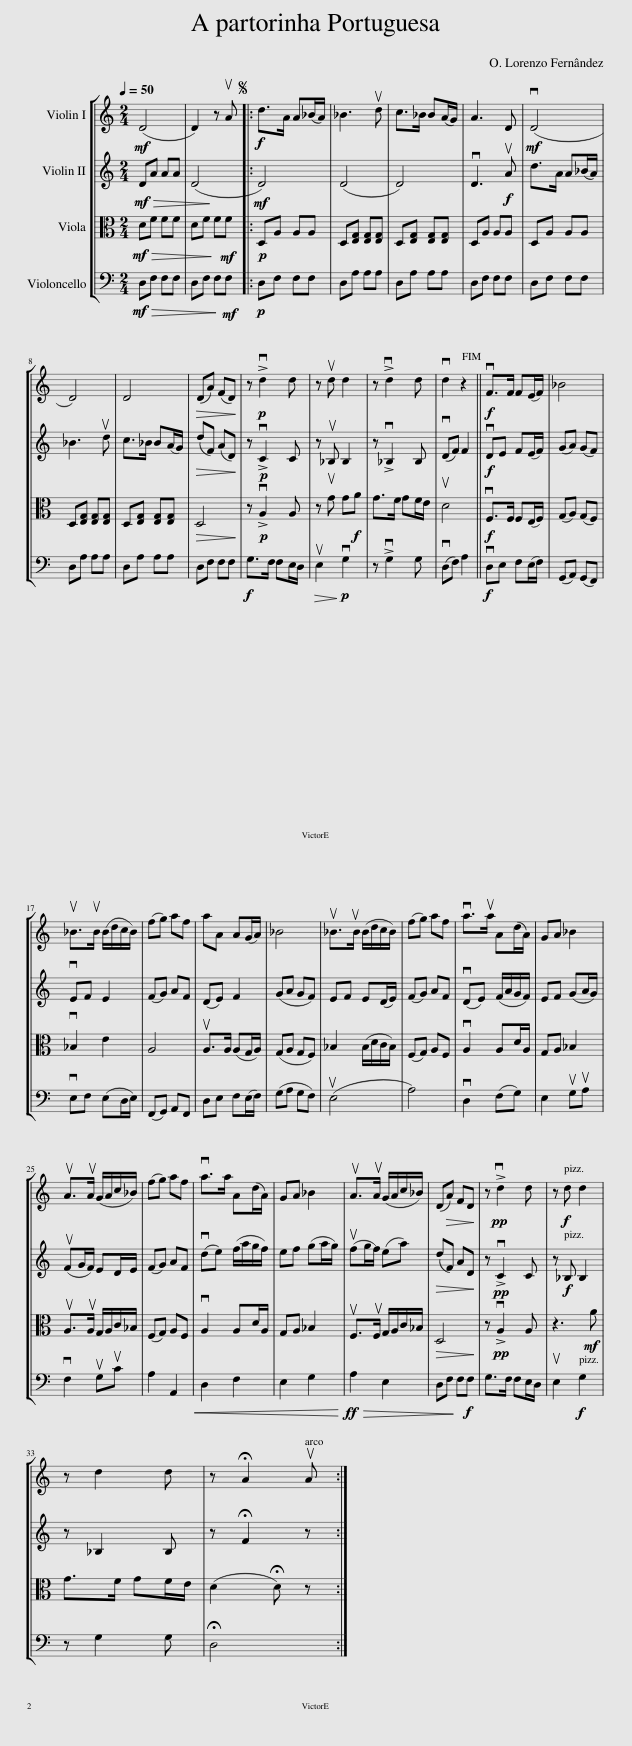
X:1
%%score [ 1 2 3 4 ]
L:1/8
Q:1/4=50
M:2/4
I:linebreak $
K:C
V:1 treble
V:2 treble
V:3 alto
V:4 bass
V:1
!mf! (D4 | D2) z uA |:S!f! d>A A(_B/A/) | _B3 ud | c>_B B(A/G/) | %5
 A3 D |!mf! (vD4 |$ D4) | D4 |!>(! (DA) (FD)!>)! | %10
 z!p! !>!vd2 d | z ud d2 | z !>!vd2 d | vd2 z2 ||!f! vF>F F(E/F/) | %15
 _B4 |$ u_B>uB (B/d/)c/B/ | (fg) af | aA A(G/A/) | _B4 | %20
 u_B>uB (B/d/c/B/) | (fg) af | va>ua A(d/A/) | GA _B2 |$ uA>uA (G/A/)c/_B/ | %25
 (fg) af | va>a A(d/A/) | GA _B2 | uA>uA (G/A/)c/_B/ | (D!>(!A) FD!>)! | %30
 z!pp! !>!vd2 d | z!f! d d2 |$ z d2 d | z !fermata!A2 uA :| %34
V:2
!mf! D!>(!A AA!>)! | (D4 |:!mf! D4) | (D4 | D4) | %5
 vD3!f! uA | d>A A(_B/A/) |$ _B3 ud | c>_B B(A/G/) |!>(! (dF) (AD)!>)! | %10
 z!p! !>!vC2 C | z u_B, B,2 | z !>!v_B,2 B, | (vDF) F2 ||!f! vDE F(E/F/) | %15
 (GA) (GF) |$ vEF E2 | (FG) AF | (DE) F2 | (GA GF) | %20
 EF E(D/E/) | (FG) AF | (vDE) (F/A/G/F/) | EF (GA/G/) |$ (uFG/F/) ED/E/ | %25
 (FG) AF | (vde) (f/a/g/f/) | ef (ga/g/) | (ufg/)f/ (ea) |!>(! (dF) AD!>)! | %30
 z!pp! !>!vC2 C | z!f! _B, B,2 |$ z _B,2 B, | z !fermata!F2 z :| %34
V:3
!mf!!>(! DF FF!>)! | DF F!mf!F |:!p! D,A, A,A, | D,[E,G,] [E,G,][E,G,] | D,[E,G,] [E,G,][E,G,] | %5
 D,A, A,A, | D,A, A,A, |$ D,[E,G,] [E,G,][E,G,] | D,[E,G,] [E,G,][E,G,] |!>(! D,4!>)! | %10
 z!p! !>!vA,2 A, | z uG G!f!A | G>F GF/E/ | uD4 ||!f! vF,>F, F,(E,/F,/) | %15
 (G,A,) (G,F,) |$ v_B,2 E2 | A,4 | uA,>A, (A,G,/)A,/ | (G,A, G,F,) | %20
 _B,2 (B,/D/C/B,/) | (F,G,) A,F, | vA,2 A,D/A,/ | G,A, _B,2 |$ uA,>uA, G,/A,/C/_B,/ | %25
 (F,G,) A,F, | vA,2 A,D/A,/ | G,A, _B,2 | uF,>uF, G,/A,/C/_B,/ |!>(! D,4!>)! | %30
 z!pp! !>!vA,2 A, | z3!mf! A |$ G>F GF/E/ | (D2 !fermata!D) z :| %34
V:4
!mf!!>(! D,F, F,F,!>)! | D,F, F,!mf!F, |:!p! D,F, F,F, | D,A, A,A, | D,A, A,A, | %5
 D,F, F,F, | D,F, F,F, |$ D,A, A,A, | D,A, A,A, | D,F, F,F, | %10
!f! G,>F, F,E,/D,/ |!>(! uE,2!p! vG,2!>)! | z !>!vG,2 G, | (vD,F,) A,2 ||!f! vD,E, F,(E,/F,/) | %15
 (G,,A,,) (G,,F,,) |$ vE,F, (E,D,/E,/) | (F,,G,,) A,,F,, | D,E, F,(E,/F,/) | (G,A, G,F,) | %20
 (uE,4 | A,4) | vD,2 (F,G,) | E,2 uG,uA, |$ vF,2 uG,uC | %25
 A,2 A,,2 |!<(! D,2 F,2!<)! | E,2 G,2 |!ff!!>(! A,2 E,2!>)! | D,F, F,!f!F, | %30
 G,>F, F,E,/D,/ | uE,2!f! G,2 |$ z G,2 G, | !fermata!D,4 :| %34
